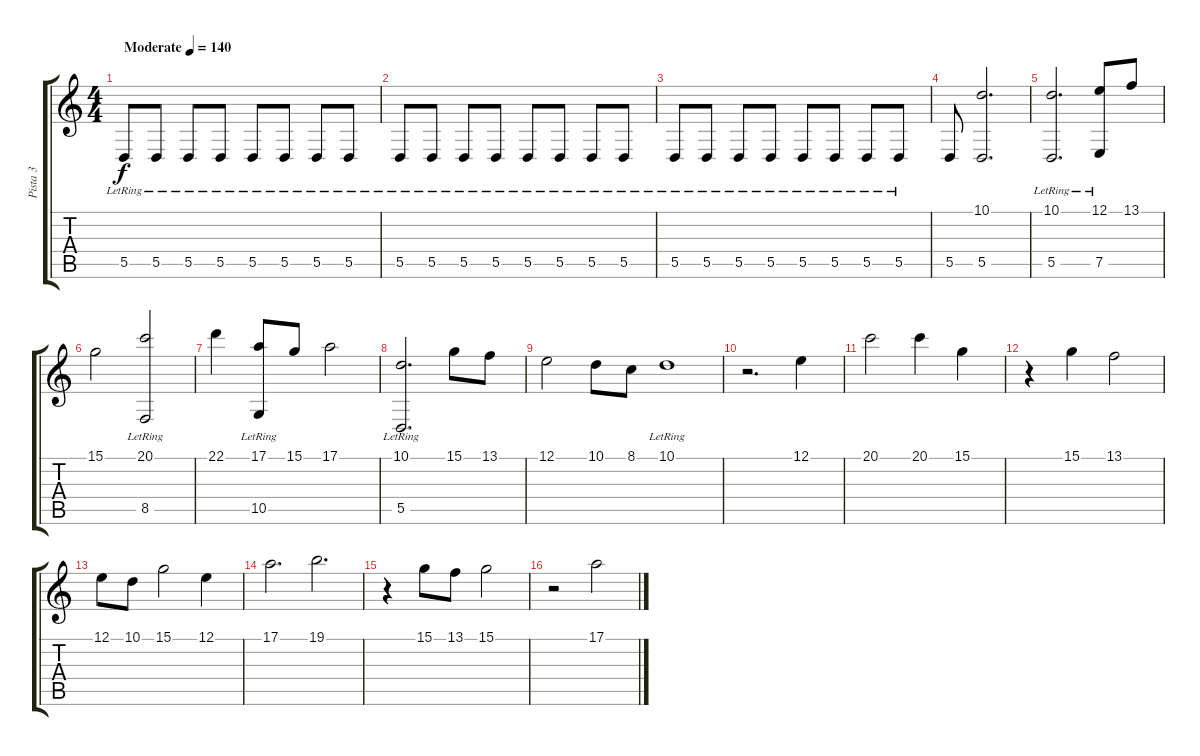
\track ("Pista 3" "Pista 3") {instrument stringensemble1}
\staff {score tabs}
\tuning (E4 B3 G3 D3 A2 E2) {hide}
\ts (4 4)
\tempo (140 "Moderate")
\clef g2
\ks c
5.5{lr}.8{dy f volume 6 instrument stringensemble1} 5.5{lr}.8 5.5{lr}.8{volume 7} 5.5{lr}.8 5.5{lr}.8{volume 8} 5.5{lr}.8 5.5{lr}.8{volume 9} 5.5{lr}.8 |
5.5{lr}.8{volume 10} 5.5{lr}.8 5.5{lr}.8{volume 11} 5.5{lr}.8 5.5{lr}.8{volume 12} 5.5{lr}.8 5.5{lr}.8{volume 13} 5.5{lr}.8 |
5.5{lr}.8{volume 14} 5.5{lr}.8 5.5{lr}.8{volume 14} 5.5{lr}.8 5.5{lr}.8{volume 15} 5.5{lr}.8 5.5{lr}.8{volume 16} 5.5{lr}.8 |
5.5.8 (10.1 5.5).2{d} |
(10.1 5.5{lr}).2{d} (12.1 7.5{lr}).8 13.1.8 |
15.1.2 (20.1 8.5{lr}).2 |
22.1.4 (17.1 10.5{lr}).8 15.1.8 17.1.2 |
(10.1 5.5{lr}).2{d} 15.1.8 13.1.8 |
12.1.2 10.1.8 8.1.8 10.1{lr}.1 |
r.2{d} 12.1.4 |
20.1.2 20.1.4 15.1.4 |
r.4 15.1.4 13.1.2 |
12.1.8 10.1.8 15.1.2 12.1.4 |
17.1.2{d} 19.1.2{d} |
r.4 15.1.8 13.1.8 15.1.2 |
r.2 17.1.2
